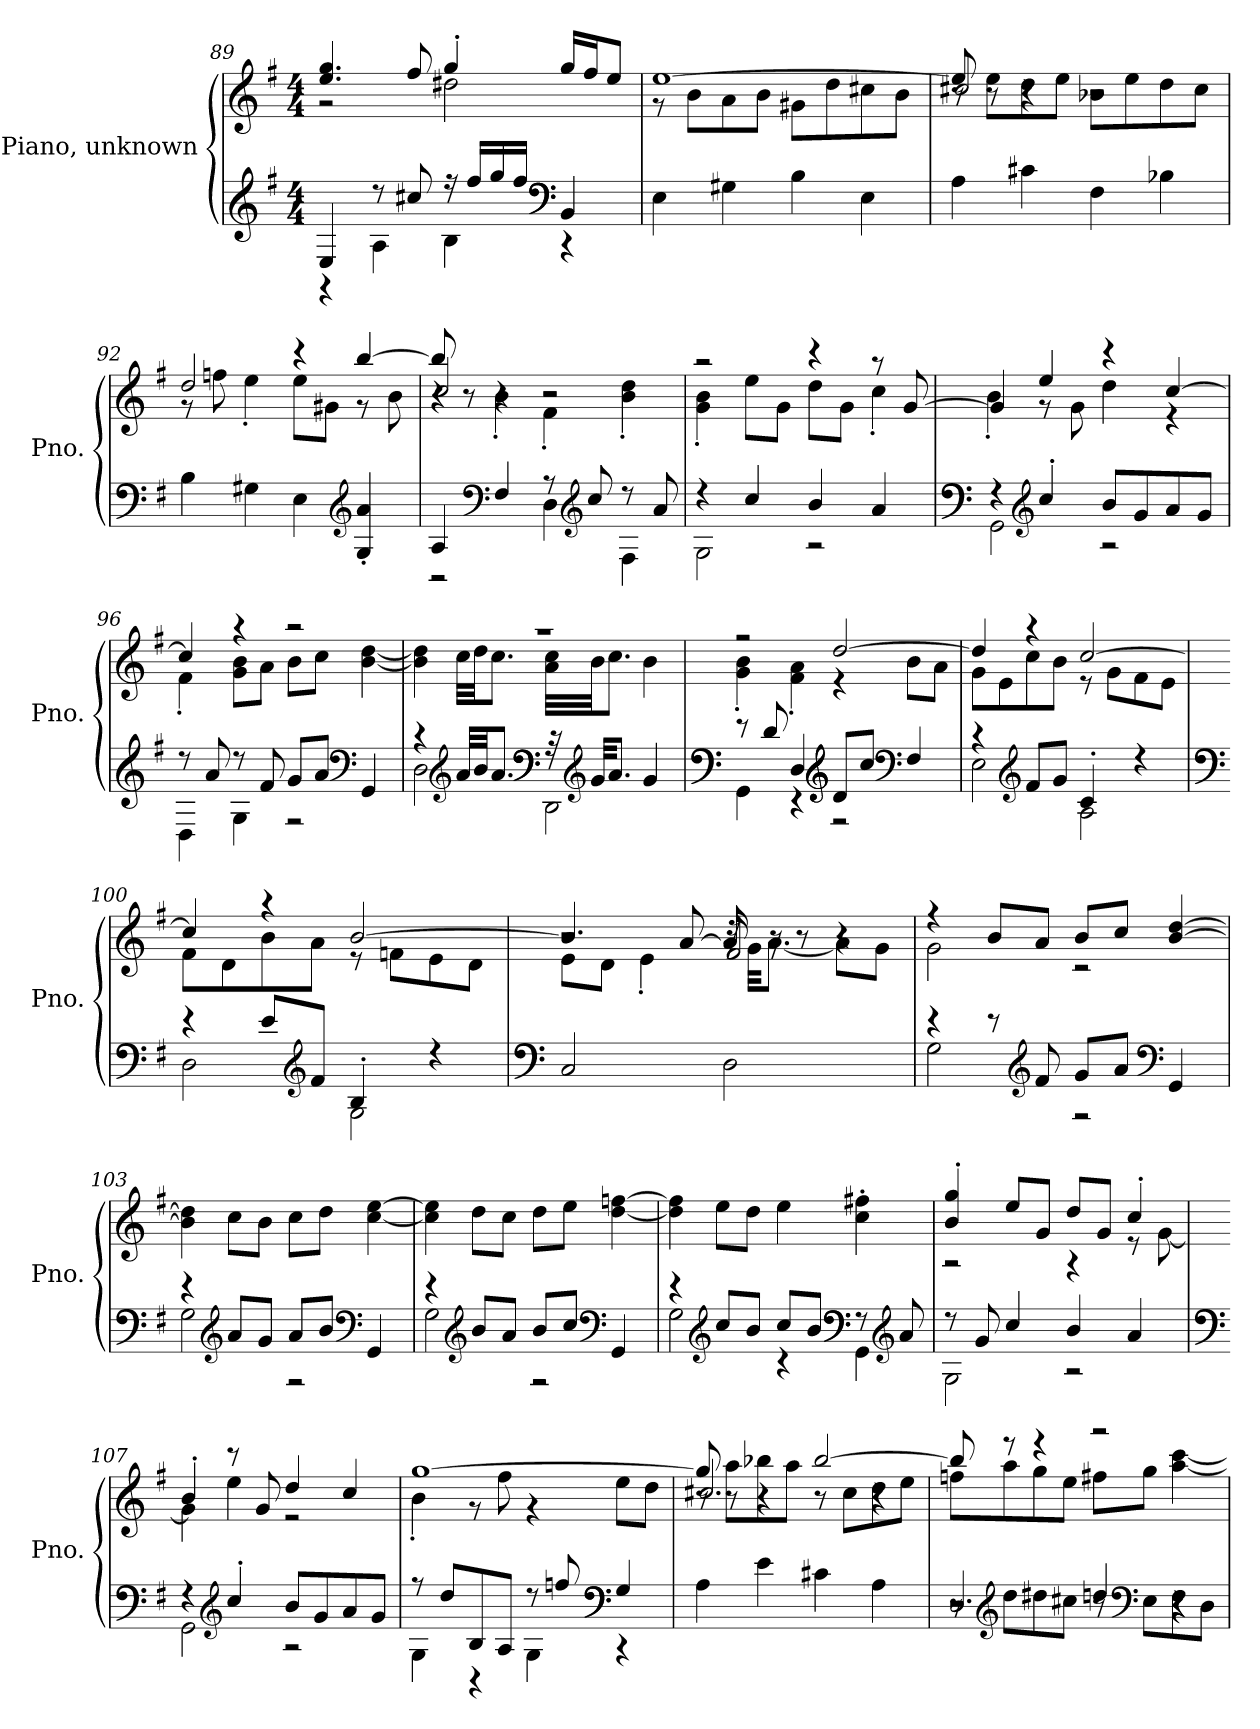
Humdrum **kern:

**kern	**kern
*part1	*part1
*staff2	*staff1
*I"Piano, unknown	*
*I'Pno.	*
*clefG2	*clefG2
*k[f#]	*k[f#]
*M4/4	*M4/4
=89	=89
*^	*^
4E/	4r	4.ee/ 4.gg/	2r
8r	4A\	.	.
8cc#X/	.	8ff#/	.
16r	4B\	4gg'/	2dd#X\
16ff#/LL	.	.	.
16gg/	.	.	.
16ff#/JJ	.	.	.
*clefF4	*	*	*
4BB/	4r	16gg/LL	.
.	.	16ff#/J	.
.	.	8ee/J	.
*v	*v	*	*
=90	=90	=90
4E\	[1ee	8r
.	.	8b\L
4G#X\	.	8a\
.	.	8b\J
4B\	.	8g#X\L
.	.	8dd\
4E\	.	8cc#X\
.	.	8b\J
!!LO:LB:g=z
=91	=91	=91
*	*	*^
4A\	8ee/]	8r	2cc#X/
.	8r	8ee\L	.
4c#X\	4r	8dd\	.
.	.	8ee\J	.
4F#\	2r	8b-X\L	2r
.	.	8ee\	.
4B-X\	.	8dd\	.
.	.	8cc#\J	.
*	*	*v	*v
=92	=92	=92
4B\	2dd/	8r
.	.	8ffn\
4G#X\	.	4ee'\
4E\	4r	8ee\L
.	.	8g#X\J
*clefG2	*	*
4G#/' 4a/'	[4bb/	8r
.	.	8b\
=93	=93	=93
*^	*	*^
4A/	2r	8bb/]	4r	2cc/
.	.	8r	.	.
*clefF4	*	*	*	*
4F#/	.	4r	4b'\	.
8r	4D\	2r	4f#'\	2r
*clefG2	*	*	*	*
8cc/	.	.	.	.
8r	4F#\	.	4b\' 4dd\'	.
8a/	.	.	.	.
*	*	*	*v	*v
=94	=94	=94	=94
4r	2G\	2r	4g\' 4b\'
4cc/	.	.	8ee\L
.	.	.	8g\J
4b/	2r	4r	8dd\L
.	.	.	8g\J
4a/	.	8r	4cc'\
.	.	[8g/	.
!!LO:LB:g=z	!!
=95	=95	=95	=95
*clefF4	*	*	*
4r	2GG\	4g/]	4b'\
*clefG2	*	*	*
4cc'/	.	4ee/	8r
.	.	.	8g\
8b/L	2r	4r	4dd\
8g/	.	.	.
8a/	.	[4cc/	4r
8g/J	.	.	.
=96	=96	=96	=96
8r	4D\	4cc/]	4f#'\
8a/	.	.	.
8r	4G\	4r	8g\ 8b\L
8f#/	.	.	8a\J
8g/L	2r	2r	8b\L
8a/J	.	.	8cc\J
*clefF4	*	*	*
4GG/	.	.	[4b\ [4dd\
=97	=97	=97	=97
4r	2D\	1r	4b\] 4dd\]
*clefG2	*	*	*
32a/LLL	.	.	32cc\LLL
32b/JJ	.	.	32dd\JJ
8.a/J	.	.	8.cc\J
*clefF4	*	*	*
32r	2DD\	.	32a\ 32cc\LLL
*clefG2	*	*	*
32g/KKL	.	.	32b\JJ
8.a/J	.	.	8.cc\J
4g/	.	.	4b\
!!LO:LB:g=z	!!
=98	=98	=98	=98
*clefF4	*	*	*
8r	4GG\	2r	4g\' 4b\'
8d/	.	.	.
4D/	4r	.	4f#\' 4a\'
*clefG2	*	*	*
8d/L	2r	[2dd/	4r
8cc/J	.	.	.
*clefF4	*	*	*
4F#/	.	.	8b\L
.	.	.	8a\J
=99	=99	=99	=99
4r	2E\	4dd/]	8g\L
.	.	.	8e\
*clefG2	*	*	*
8f#/L	.	4r	8cc\
8g/J	.	.	8b\J
4c'/	2A\	[2cc/	8r
.	.	.	8g\L
4r	.	.	8f#\
.	.	.	8e\J
=100	=100	=100	=100
*clefF4	*	*	*
4r	2D\	4cc/]	8f#\L
.	.	.	8d\
8e/L	.	4r	8b\
*clefG2	*	*	*
8f#/J	.	.	8a\J
4B'/	2G\	[2b/	8r
.	.	.	8fn\L
4r	.	.	8e\
.	.	.	8d\J
*v	*v	*	*
*	*v	*v
!!LO:LB:g=z
=101	=101
*clefF4	*
*	*^
*	*	*^
2C/	4.b/]	8e\L	2r
.	.	8d\J	.
.	.	4e'\	.
.	[8a/	.	.
2D\	16a/]	32r	2f#/
.	.	32g\KKL	.
.	16r	[8.a\J	.
.	8r	.	.
.	4r	8a\L]	.
.	.	8g\J	.
*	*	*v	*v
=102	=102	=102
*^	*	*
4r	2G\	4r	2g\
8r	.	8b/L	.
*clefG2	*	*	*
8f#/	.	8a/J	.
8g/L	2r	8b/L	2r
8a/J	.	8cc/J	.
*clefF4	*	*	*
4GG/	.	[4b/ [4dd/	.
*	*	*v	*v
=103	=103	=103
4r	2G\	4b\] 4dd\]
*clefG2	*	*
8a/L	.	8cc\L
8g/J	.	8b\J
8a/L	2r	8cc\L
8b/J	.	8dd\J
*clefF4	*	*
4GG/	.	[4cc\ [4ee\
=104	=104	=104
4r	2G\	4cc\] 4ee\]
*clefG2	*	*
8b/L	.	8dd\L
8a/J	.	8cc\J
8b/L	2r	8dd\L
8cc/J	.	8ee\J
*clefF4	*	*
4GG/	.	[4dd\ [4ffn\
!!LO:PB:g=z
=105	=105	=105
4r	2G\	4dd\] 4ff\]
*clefG2	*	*
8cc/L	.	8ee\L
8b/J	.	8dd\J
8cc/L	4r	4ee\
8b/J	.	.
*clefF4	*	*
8r	4GG\	4cc\' 4ff#X\'
*clefG2	*	*
8a/	.	.
=106	=106	=106
*	*	*^
8r	2G\	4b/' 4gg/'	2r
8g/	.	.	.
4cc/	.	8ee/L	.
.	.	8g/J	.
4b/	2r	8dd/L	4r
.	.	8g/J	.
4a/	.	4cc'/	8r
.	.	.	[8g\
=107	=107	=107	=107
*clefF4	*	*	*
4r	2GG\	4b'/	4g\]
*clefG2	*	*	*
4cc'/	.	8r	4ee\
.	.	8g/	.
8b/L	2r	4dd/	2r
8g/	.	.	.
8a/	.	4cc/	.
8g/J	.	.	.
!!LO:LB:g=z	!!
=108	=108	=108	=108
8r	4G\	[1gg	4b'\
8dd/L	.	.	.
8B/	4r	.	8r
8A/J	.	.	8ff#\
8r	4G\	.	4r
8ffn/	.	.	.
*clefF4	*	*	*
4G/	4r	.	8ee\L
.	.	.	8dd\J
*v	*v	*	*
=109	=109	=109
*	*	*^
4A\	8gg/]	8r	2.cc#X/
.	8r	8aa\L	.
4e\	4r	8bb-X\	.
.	.	8aa\J	.
4c#X\	[2bb-/	8r	.
.	.	8cc#\L	.
4A\	.	8dd\	4r
.	.	8ee\J	.
*	*	*v	*v
=110	=110	=110
*^	*	*
*	*^	*	*
2r	8r	2.D/	8bb-/]	8ffn\L
*clefG2	*	*	*	*
.	8dd\L	.	8r	8aa\
.	8dd#X\	.	4r	8gg\
.	8cc#X\J	.	.	8ee\J
4ddn/	8r	.	2r	8ff#X\L
*clefF4	*	*	*	*
.	8E\L	.	.	8gg\J
4r	8F#\	4r	.	[4aa\ [4ccc\
.	8D\J	.	.	.
*v	*v	*v	*	*
*	*v	*v
=	=
*-	*-
